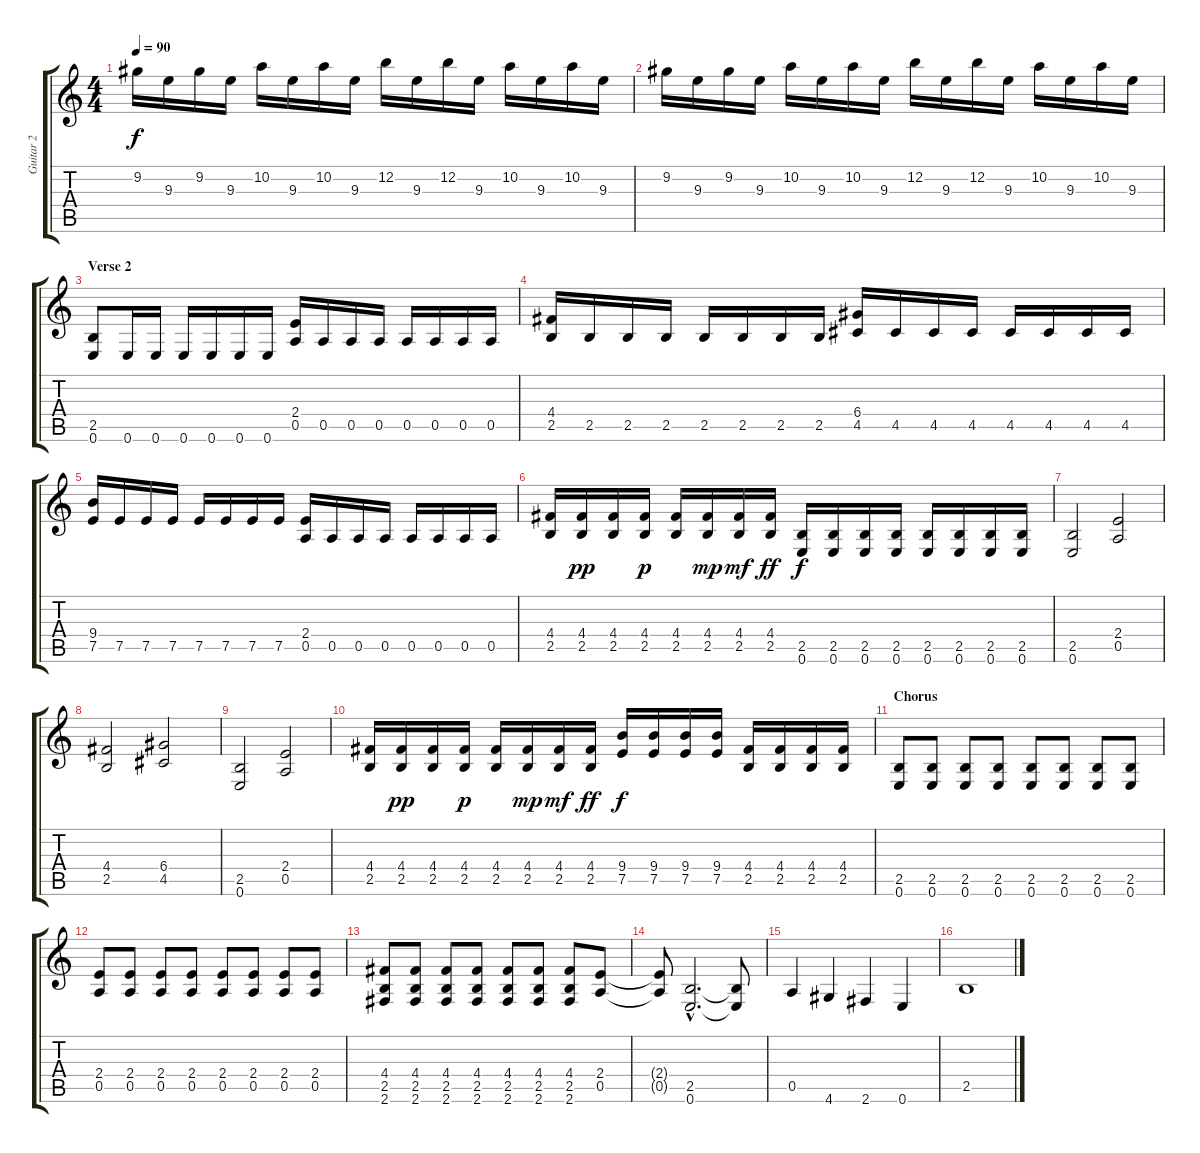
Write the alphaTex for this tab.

\track ("Guitar 2" "Guitar 2") {instrument distortionguitar}
\staff {score tabs}
\tuning (E4 B3 G3 D3 A2 E2) {hide}
\ts (4 4)
\tempo 90
\clef g2
\ks c
9.2.16{dy f} 9.3.16 9.2.16 9.3.16 10.2.16 9.3.16 10.2.16 9.3.16 12.2.16 9.3.16 12.2.16 9.3.16 10.2.16 9.3.16 10.2.16 9.3.16 |
9.2.16 9.3.16 9.2.16 9.3.16 10.2.16 9.3.16 10.2.16 9.3.16 12.2.16 9.3.16 12.2.16 9.3.16 10.2.16 9.3.16 10.2.16 9.3.16 |
\section ("" "Verse 2")
(2.5 0.6).8{instrument distortionguitar} 0.6.16 0.6.16 0.6.16 0.6.16 0.6.16 0.6.16 (2.4 0.5).16 0.5.16 0.5.16 0.5.16 0.5.16 0.5.16 0.5.16 0.5.16 |
(4.4 2.5).16 2.5.16 2.5.16 2.5.16 2.5.16 2.5.16 2.5.16 2.5.16 (6.4 4.5).16 4.5.16 4.5.16 4.5.16 4.5.16 4.5.16 4.5.16 4.5.16 |
(9.4 7.5).16 7.5.16 7.5.16 7.5.16 7.5.16 7.5.16 7.5.16 7.5.16 (2.4 0.5).16 0.5.16 0.5.16 0.5.16 0.5.16 0.5.16 0.5.16 0.5.16 |
(4.4 2.5).16 (4.4 2.5).16{dy pp} (4.4 2.5).16 (4.4 2.5).16{dy p} (4.4 2.5).16 (4.4 2.5).16{dy mp} (4.4 2.5).16{dy mf} (4.4 2.5).16{dy ff} (2.5 0.6).16{dy f} (2.5 0.6).16 (2.5 0.6).16 (2.5 0.6).16 (2.5 0.6).16 (2.5 0.6).16 (2.5 0.6).16 (2.5 0.6).16 |
(2.5 0.6).2 (2.4 0.5).2 |
(4.4 2.5).2 (6.4 4.5).2 |
(2.5 0.6).2 (2.4 0.5).2 |
(4.4 2.5).16 (4.4 2.5).16{dy pp} (4.4 2.5).16 (4.4 2.5).16{dy p} (4.4 2.5).16 (4.4 2.5).16{dy mp} (4.4 2.5).16{dy mf} (4.4 2.5).16{dy ff} (9.4 7.5).16{dy f} (9.4 7.5).16 (9.4 7.5).16 (9.4 7.5).16 (4.4 2.5).16 (4.4 2.5).16 (4.4 2.5).16 (4.4 2.5).16 |
\section ("" "Chorus")
(2.5 0.6).8 (2.5 0.6).8 (2.5 0.6).8 (2.5 0.6).8 (2.5 0.6).8 (2.5 0.6).8 (2.5 0.6).8 (2.5 0.6).8 |
(2.4 0.5).8 (2.4 0.5).8 (2.4 0.5).8 (2.4 0.5).8 (2.4 0.5).8 (2.4 0.5).8 (2.4 0.5).8 (2.4 0.5).8 |
(4.4 2.5 2.6).8 (4.4 2.5 2.6).8 (4.4 2.5 2.6).8 (4.4 2.5 2.6).8 (4.4 2.5 2.6).8 (4.4 2.5 2.6).8 (4.4 2.5 2.6).8 (2.4 0.5).8 |
(2.4{t} 0.5{t}).8 (2.5{hac} 0.6{hac}).2{d} (2.5{t} 0.6{t}).8 |
0.5.4 4.6.4 2.6.4 0.6.4 |
2.5.1
